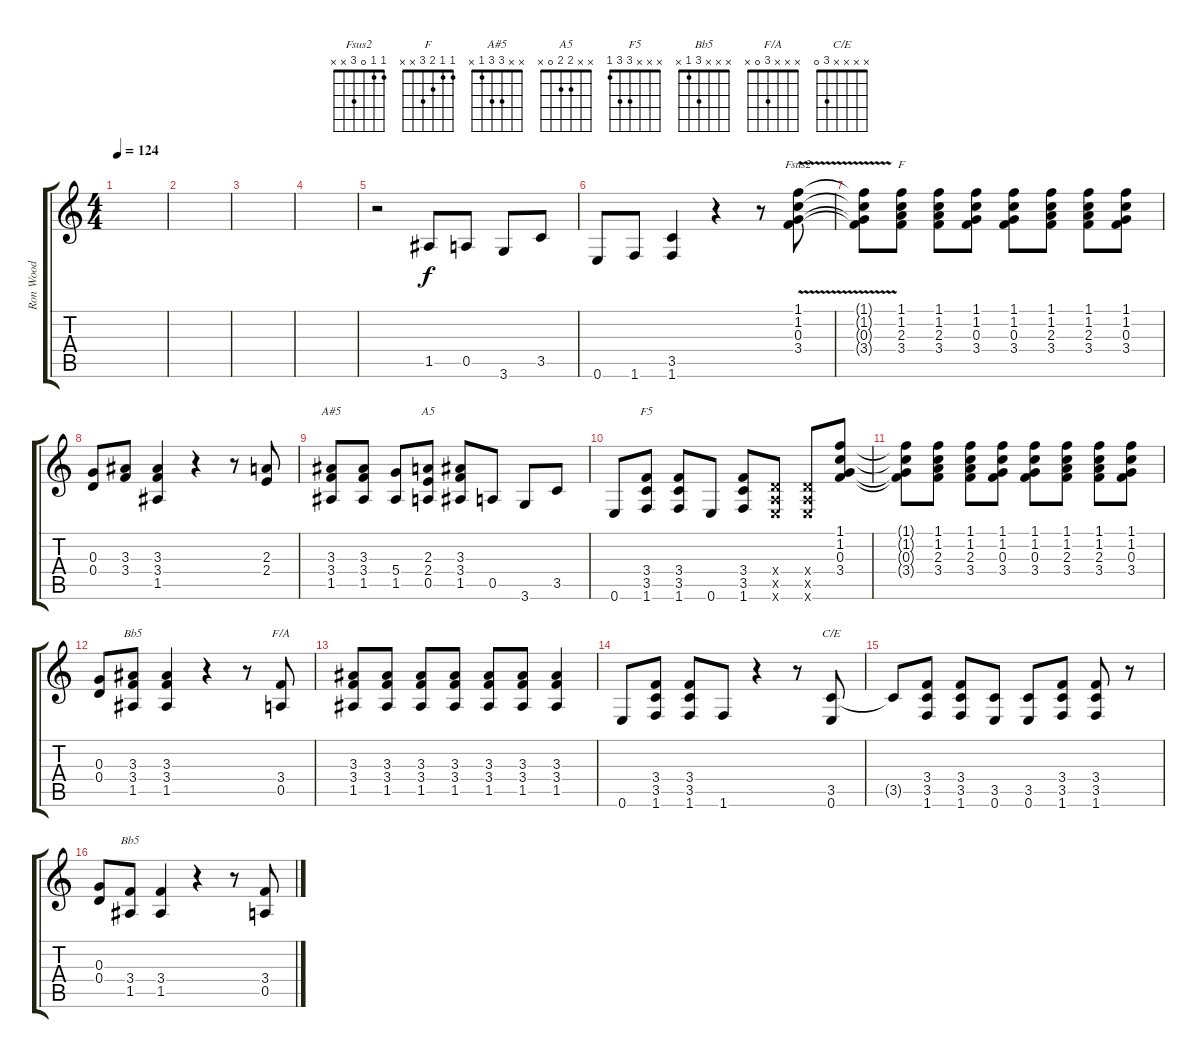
\track ("Ron Wood" "Ron Wood") {instrument electricguitarclean}
\staff {score tabs}
\tuning (E4 B3 G3 D3 A2 E2) {hide}
\chord ("Fsus2" 1 1 0 3 x x)
\chord ("F" 1 1 2 3 x x)
\chord ("A#5" x x 3 3 1 x)
\chord ("A5" x x 2 2 0 x)
\chord ("F5" x x x 3 3 1)
\chord ("Bb5" x x 3 3 1 x)
\chord ("F/A" x x x 3 0 x)
\chord ("C/E" x x x x 3 0)
\chord ("Bb5" x x x 3 1 x)
\ts (4 4)
\tempo 124
\clef g2
\ks c
|
|
|
|
r.2 1.5.8 0.5.8 3.6.8 3.5.8 |
0.6.8 1.6.8 (3.5 1.6).4 r.4 r.8 (1.1{v} 1.2{v} 0.3{v} 3.4{v}).8{ch "Fsus2"} |
(1.1{t} 1.2{t} 0.3{t} 3.4{t}).8 (1.1 1.2 2.3 3.4).8{ch "F"} (1.1 1.2 2.3 3.4).8 (1.1 1.2 0.3 3.4).8 (1.1 1.2 0.3 3.4).8 (1.1 1.2 2.3 3.4).8 (1.1 1.2 2.3 3.4).8 (1.1 1.2 0.3 3.4).8 |
(0.3 0.4).8 (3.3 3.4).8 (3.3 3.4 1.5).4 r.4 r.8 (2.3 2.4).8 |
(3.3 3.4 1.5).8{ch "A#5"} (3.3 3.4 1.5).8 (5.4 1.5).8 (2.3 2.4 0.5).8{ch "A5"} (3.3 3.4 1.5).8 0.5.8 3.6.8 3.5.8 |
0.6.8 (3.4 3.5 1.6).8{ch "F5"} (3.4 3.5 1.6).8 0.6.8 (3.4 3.5 1.6).8 (0.4{x} 0.5{x} 0.6{x}).8 (0.4{x} 0.5{x} 0.6{x}).8 (1.1 1.2 0.3 3.4).8 |
(1.1{t} 1.2{t} 0.3{t} 3.4{t}).8 (1.1 1.2 2.3 3.4).8 (1.1 1.2 2.3 3.4).8 (1.1 1.2 0.3 3.4).8 (1.1 1.2 0.3 3.4).8 (1.1 1.2 2.3 3.4).8 (1.1 1.2 2.3 3.4).8 (1.1 1.2 0.3 3.4).8 |
(0.3 0.4).8 (3.3 3.4 1.5).8{ch "Bb5"} (3.3 3.4 1.5).4 r.4 r.8 (3.4 0.5).8{ch "F/A"} |
(3.3 3.4 1.5).8 (3.3 3.4 1.5).8 (3.3 3.4 1.5).8 (3.3 3.4 1.5).8 (3.3 3.4 1.5).8 (3.3 3.4 1.5).8 (3.3 3.4 1.5).4 |
0.6.8 (3.4 3.5 1.6).8 (3.4 3.5 1.6).8 1.6.8 r.4 r.8 (3.5 0.6).8{ch "C/E"} |
3.5{t}.8 (3.4 3.5 1.6).8 (3.4 3.5 1.6).8 (3.5 0.6).8 (3.5 0.6).8 (3.4 3.5 1.6).8 (3.4 3.5 1.6).8 r.8 |
(0.3 0.4).8 (3.4 1.5).8{ch "Bb5"} (3.4 1.5).4 r.4 r.8 (3.4 0.5).8
